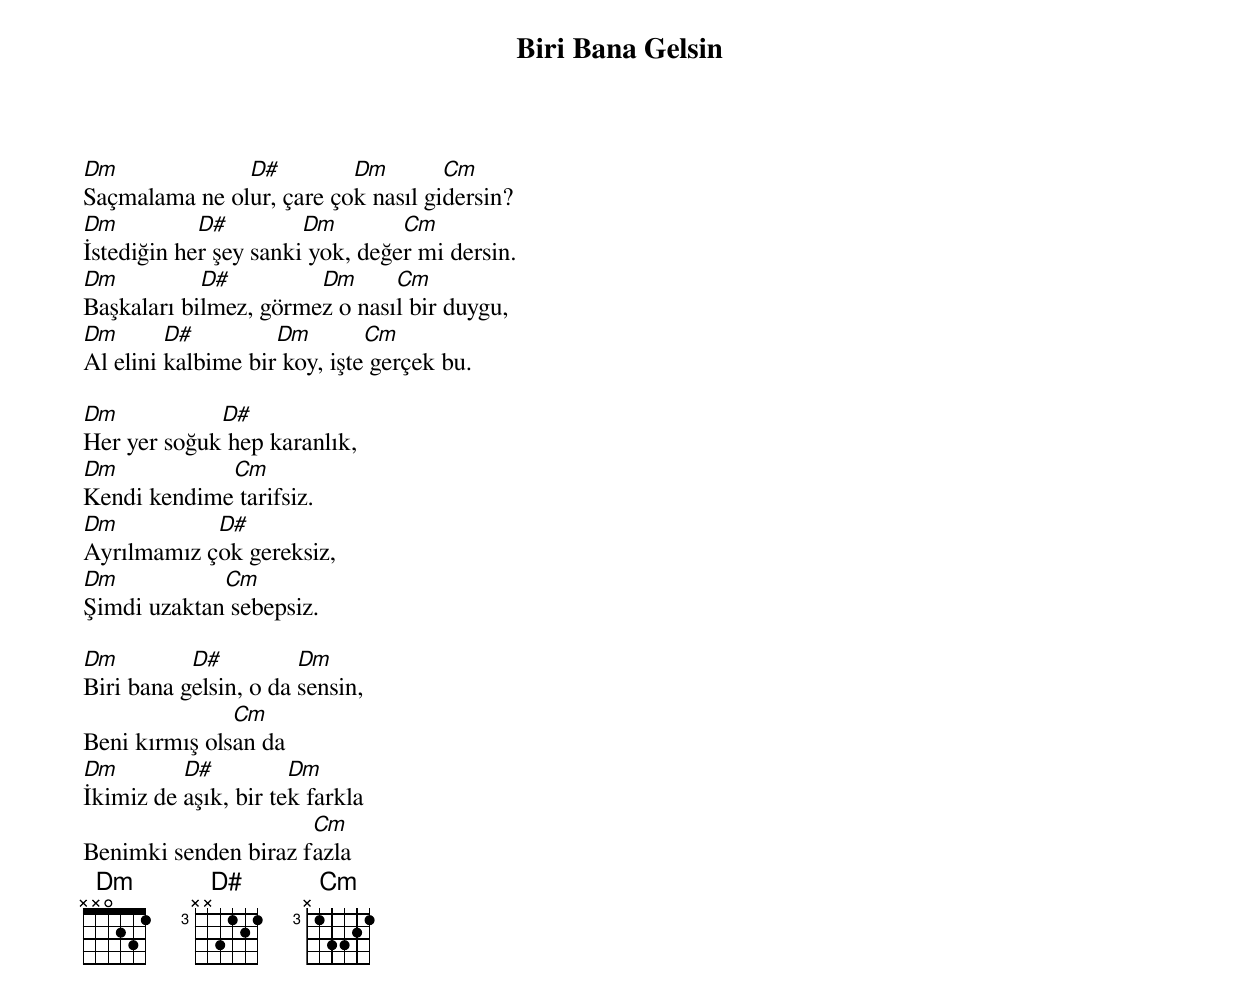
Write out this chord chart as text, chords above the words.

{title: Biri Bana Gelsin}
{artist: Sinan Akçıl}

Dm             D#         Dm        Cm
Saçmalama ne olur, çare çok nasıl gidersin?
Dm          D#         Dm        Cm
İstediğin her şey sanki yok, değer mi dersin.
Dm          D#         Dm      Cm
Başkaları bilmez, görmez o nasıl bir duygu,
Dm       D#         Dm        Cm
Al elini kalbime bir koy, işte gerçek bu.

Dm           D#
Her yer soğuk hep karanlık,
Dm           Cm
Kendi kendime tarifsiz.
Dm          D#
Ayrılmamız çok gereksiz,
Dm           Cm
Şimdi uzaktan sebepsiz.

Dm         D#          Dm
Biri bana gelsin, o da sensin,
               Cm
Beni kırmış olsan da
Dm        D#          Dm
İkimiz de aşık, bir tek farkla
                      Cm
Benimki senden biraz fazla
